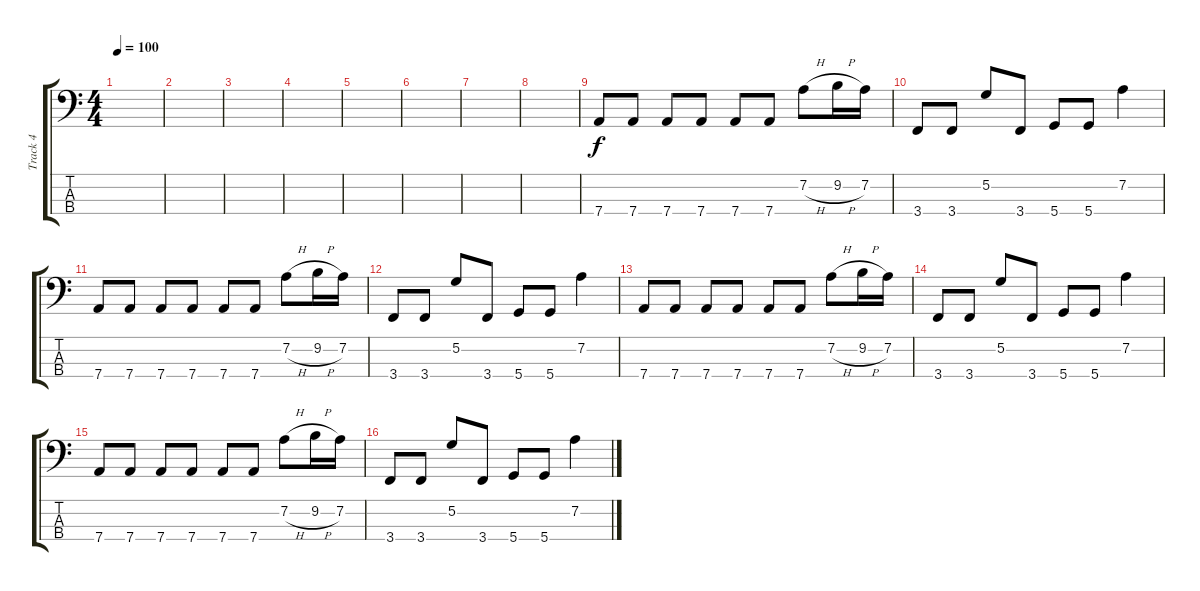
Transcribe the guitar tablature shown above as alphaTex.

\track ("Track 4" "Track 4") {instrument electricbasspick}
\staff {score tabs}
\tuning (G2 D2 A1 D1) {hide}
\ts (4 4)
\tempo 100
\clef f4
\ks c
|
|
|
|
|
|
|
|
7.4.8 7.4.8 7.4.8 7.4.8 7.4.8 7.4.8 7.2{h}.8 9.2{h}.16 7.2.16 |
3.4.8 3.4.8 5.2.8 3.4.8 5.4.8 5.4.8 7.2.4 |
7.4.8 7.4.8 7.4.8 7.4.8 7.4.8 7.4.8 7.2{h}.8 9.2{h}.16 7.2.16 |
3.4.8 3.4.8 5.2.8 3.4.8 5.4.8 5.4.8 7.2.4 |
7.4.8 7.4.8 7.4.8 7.4.8 7.4.8 7.4.8 7.2{h}.8 9.2{h}.16 7.2.16 |
3.4.8 3.4.8 5.2.8 3.4.8 5.4.8 5.4.8 7.2.4 |
7.4.8 7.4.8 7.4.8 7.4.8 7.4.8 7.4.8 7.2{h}.8 9.2{h}.16 7.2.16 |
3.4.8 3.4.8 5.2.8 3.4.8 5.4.8 5.4.8 7.2.4
